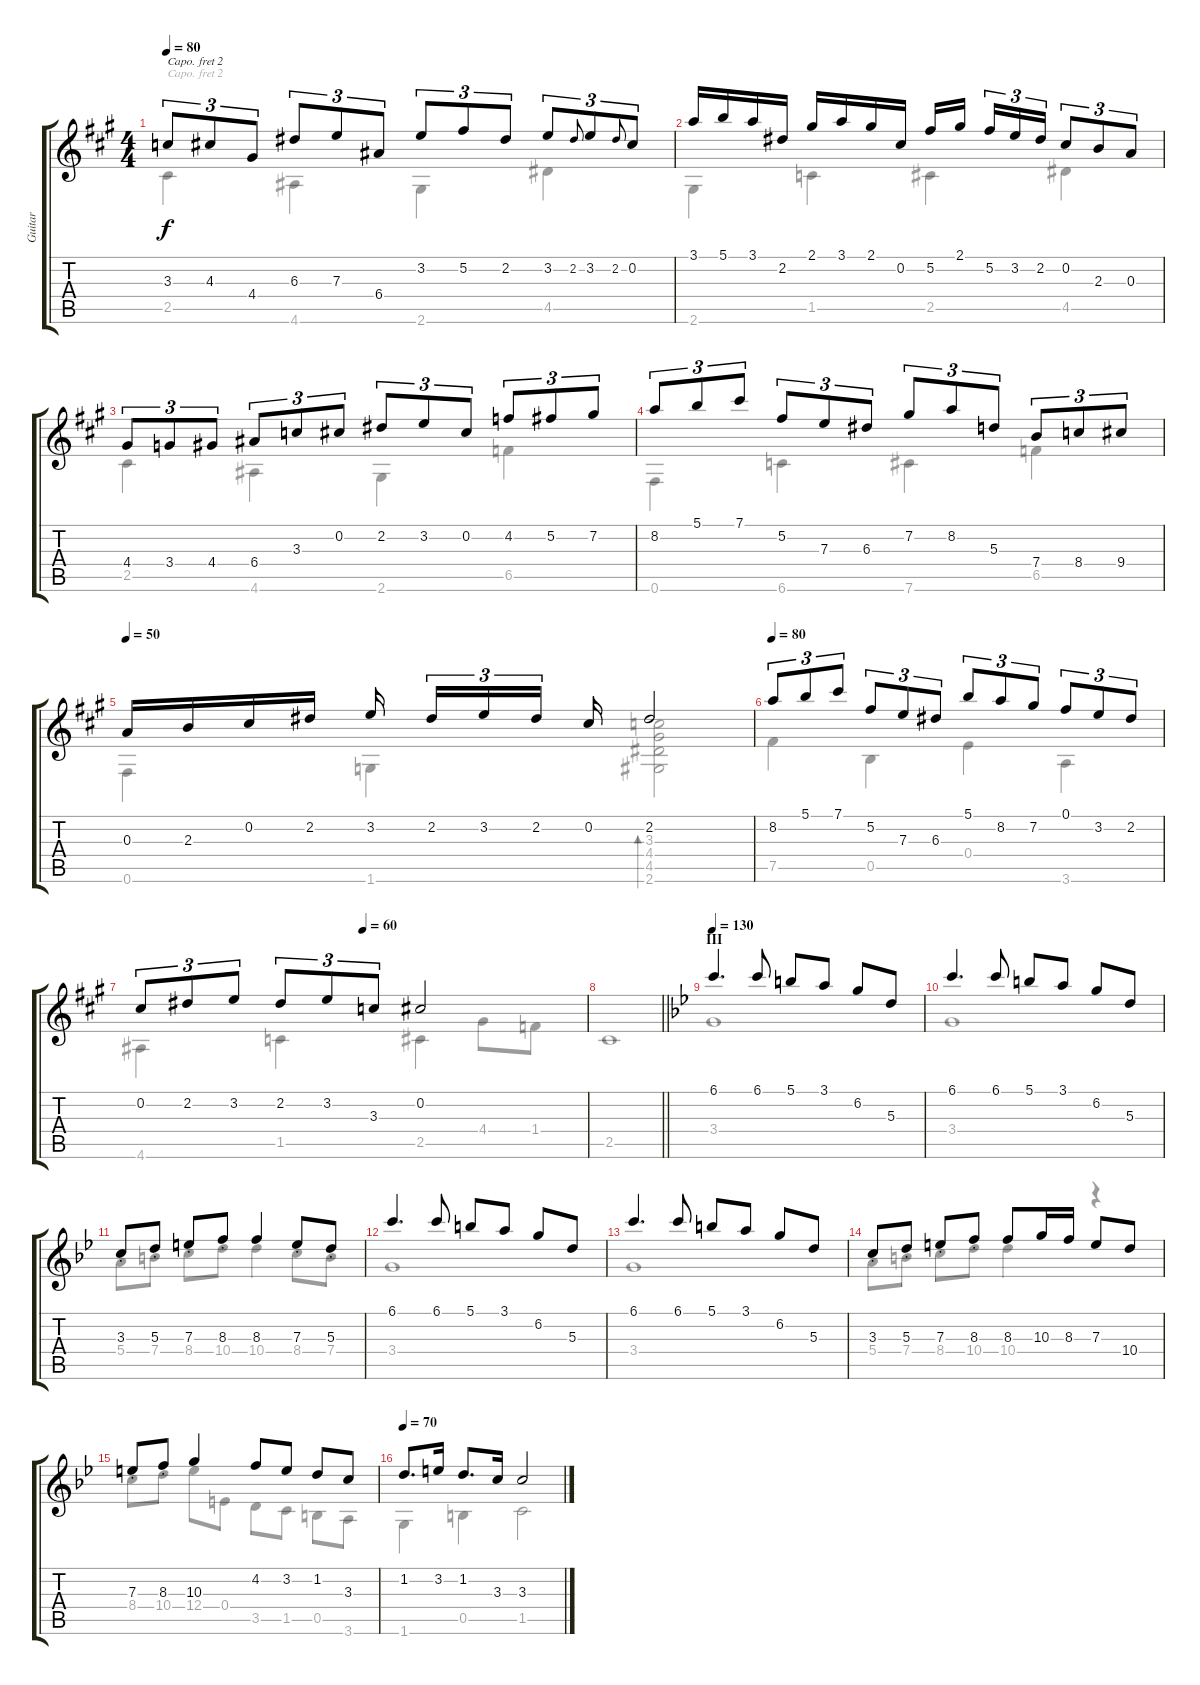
\track ("Guitar" "Guitar") {instrument acousticguitarnylon}
\staff {score tabs}
\capo 2
\tuning (E4 B3 G3 D3 A2 E2) {hide}
\voice
\ts (4 4)
\tempo 80
\clef g2
\ks a
3.3.8{tu (3 2) dy f} 4.3.8{tu (3 2)} 4.4.8{tu (3 2)} 6.3.8{tu (3 2)} 7.3.8{tu (3 2)} 6.4.8{tu (3 2)} 3.2.8{tu (3 2)} 5.2.8{tu (3 2)} 2.2.8{tu (3 2)} 3.2.8{tu (3 2)} 2.2.8{gr onbeat} 3.2.8{tu (3 2)} 2.2.8{gr onbeat} 0.2.8{tu (3 2)} |
3.1.16 5.1.16 3.1.16 2.2.16 2.1.16 3.1.16 2.1.16 0.2.16 5.2.16 2.1.16{beam splitsecondary} 5.2.16{tu (3 2)} 3.2.16{tu (3 2)} 2.2.16{tu (3 2)} 0.2.8{tu (3 2)} 2.3.8{tu (3 2)} 0.3.8{tu (3 2)} |
4.4.8{tu (3 2)} 3.4.8{tu (3 2)} 4.4.8{tu (3 2)} 6.4.8{tu (3 2)} 3.3.8{tu (3 2)} 0.2.8{tu (3 2)} 2.2.8{tu (3 2)} 3.2.8{tu (3 2)} 0.2.8{tu (3 2)} 4.2.8{tu (3 2)} 5.2.8{tu (3 2)} 7.2.8{tu (3 2)} |
8.2.8{tu (3 2)} 5.1.8{tu (3 2)} 7.1.8{tu (3 2)} 5.2.8{tu (3 2)} 7.3.8{tu (3 2)} 6.3.8{tu (3 2)} 7.2.8{tu (3 2)} 8.2.8{tu (3 2)} 5.3.8{tu (3 2)} 7.4.8{tu (3 2)} 8.4.8{tu (3 2)} 9.4.8{tu (3 2)} |
\tempo 50
0.3.16 2.3.16 0.2.16 2.2.16 3.2.16{beam splitsecondary} 2.2.16{tu (3 2)} 3.2.16{tu (3 2)} 2.2.16{tu (3 2) beam splitsecondary} 0.2.16 2.2.2 |
\tempo 80
8.2.8{tu (3 2)} 5.1.8{tu (3 2)} 7.1.8{tu (3 2)} 5.2.8{tu (3 2)} 7.3.8{tu (3 2)} 6.3.8{tu (3 2)} 5.1.8{tu (3 2)} 8.2.8{tu (3 2)} 7.2.8{tu (3 2)} 0.1.8{tu (3 2)} 3.2.8{tu (3 2)} 2.2.8{tu (3 2)} |
\tempo (60 0.5)
0.2.8{tu (3 2)} 2.2.8{tu (3 2)} 3.2.8{tu (3 2)} 2.2.8{tu (3 2)} 3.2.8{tu (3 2)} 3.3.8{tu (3 2)} 0.2.2 |
\barLineRight lightlight
|
\section ("" "III")
\tempo 130
\ks bb
6.1.4{d} 6.1.8 5.1.8 3.1.8 6.2.8 5.3.8 |
6.1.4{d} 6.1.8 5.1.8 3.1.8 6.2.8 5.3.8 |
3.3{st}.8 5.3{st}.8 7.3{st}.8 8.3{st}.8 8.3.4 7.3{st}.8 5.3{st}.8 |
6.1.4{d} 6.1.8 5.1.8 3.1.8 6.2.8 5.3.8 |
6.1.4{d} 6.1.8 5.1.8 3.1.8 6.2.8 5.3.8 |
3.3{st}.8 5.3{st}.8 7.3{st}.8 8.3{st}.8 8.3.8 10.3.16 8.3.16 7.3.8 10.4.8 |
7.3{st}.8 8.3{st}.8 10.3.4 4.2.8 3.2.8 1.2.8 3.3.8 |
\tempo 70
1.2.8{d} 3.2.16 1.2.8{d} 3.3.16 3.3.2
\voice
\clef g2
\ottava regular
\simile none
\ks a
2.5.4{dy f} 4.6.4 2.6.4 4.5.4 |
2.6.4 1.5.4 2.5.4 4.5.4 |
2.5.4 4.6.4 2.6.4 6.5.4 |
0.6.4 6.6.4 7.6.4 6.5.4 |
0.6.4 1.6.4 (3.3 4.4 4.5 2.6).2{bd 120} |
7.5.4 0.5.4 0.4.4 3.6.4 |
4.6.4 1.5.4 2.5.4 4.4.8 1.4.8 |
\barLineRight lightlight
2.5.1 |
\ks bb
3.4.1 |
3.4.1 |
5.4{st}.8 7.4{st}.8 8.4{st}.8 10.4{st}.8 10.4.4 8.4{st}.8 7.4{st}.8 |
3.4.1 |
3.4.1 |
5.4{st}.8 7.4{st}.8 8.4{st}.8 10.4{st}.8 10.4.4 r.4 |
8.4{st}.8 10.4{st}.8 12.4.8 0.4.8 3.5.8 1.5.8 0.5.8 3.6.8 |
1.6.4 0.5.4 1.5.2
